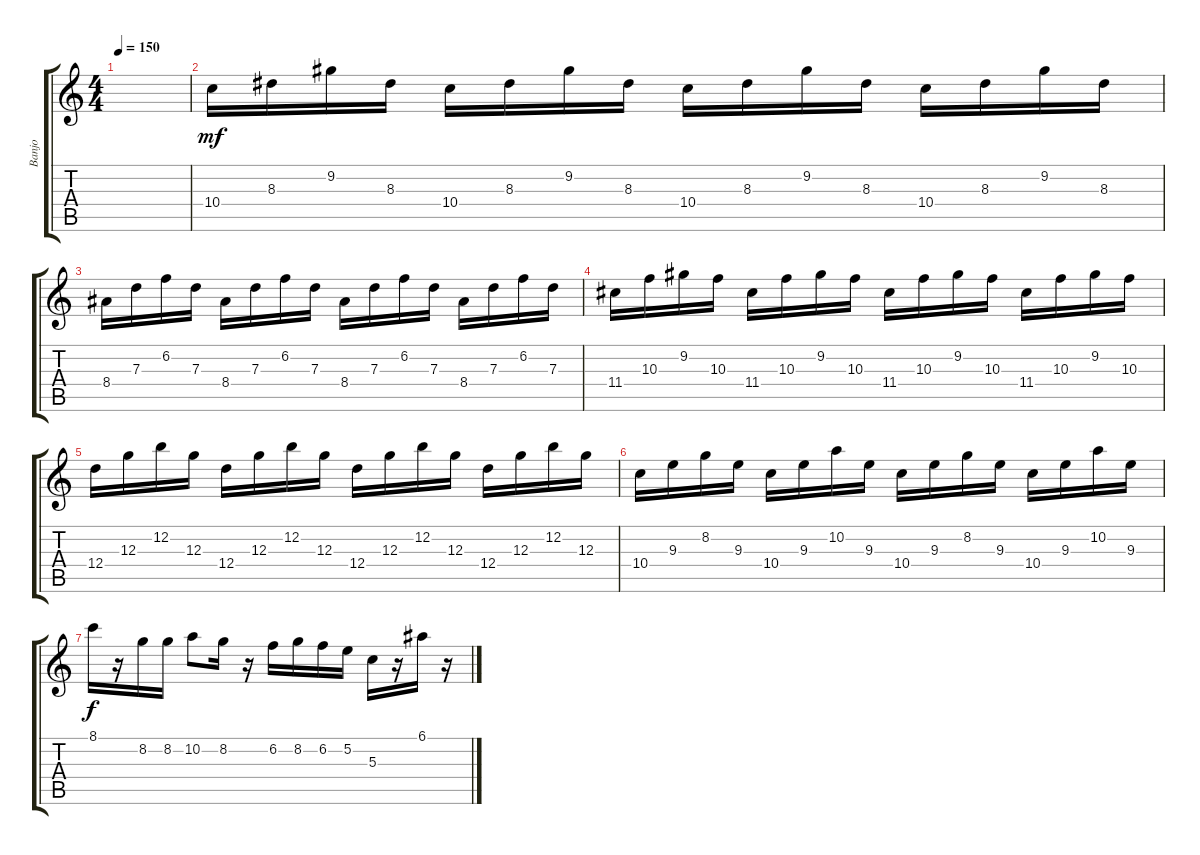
\track ("Banjo" "Banjo") {instrument banjo}
\staff {score tabs}
\tuning (E4 B3 G3 D3 A2 E2) {hide}
\displaytranspose 12
\ts (4 4)
\tempo 150
\clef g2
\ks c
|
10.4.16{dy mf} 8.3.16 9.2.16 8.3.16 10.4.16 8.3.16 9.2.16 8.3.16 10.4.16 8.3.16 9.2.16 8.3.16 10.4.16 8.3.16 9.2.16 8.3.16 |
8.4.16 7.3.16 6.2.16 7.3.16 8.4.16 7.3.16 6.2.16 7.3.16 8.4.16 7.3.16 6.2.16 7.3.16 8.4.16 7.3.16 6.2.16 7.3.16 |
11.4.16 10.3.16 9.2.16 10.3.16 11.4.16 10.3.16 9.2.16 10.3.16 11.4.16 10.3.16 9.2.16 10.3.16 11.4.16 10.3.16 9.2.16 10.3.16 |
12.4.16 12.3.16 12.2.16 12.3.16 12.4.16 12.3.16 12.2.16 12.3.16 12.4.16 12.3.16 12.2.16 12.3.16 12.4.16 12.3.16 12.2.16 12.3.16 |
10.4.16 9.3.16 8.2.16 9.3.16 10.4.16 9.3.16 10.2.16 9.3.16 10.4.16 9.3.16 8.2.16 9.3.16 10.4.16 9.3.16 10.2.16 9.3.16 |
8.1.16{dy f} r.16 8.2.16 8.2.16 10.2.8 8.2.16 r.16 6.2.16 8.2.16 6.2.16 5.2.16 5.3.16 r.16 6.1.16 r.16
